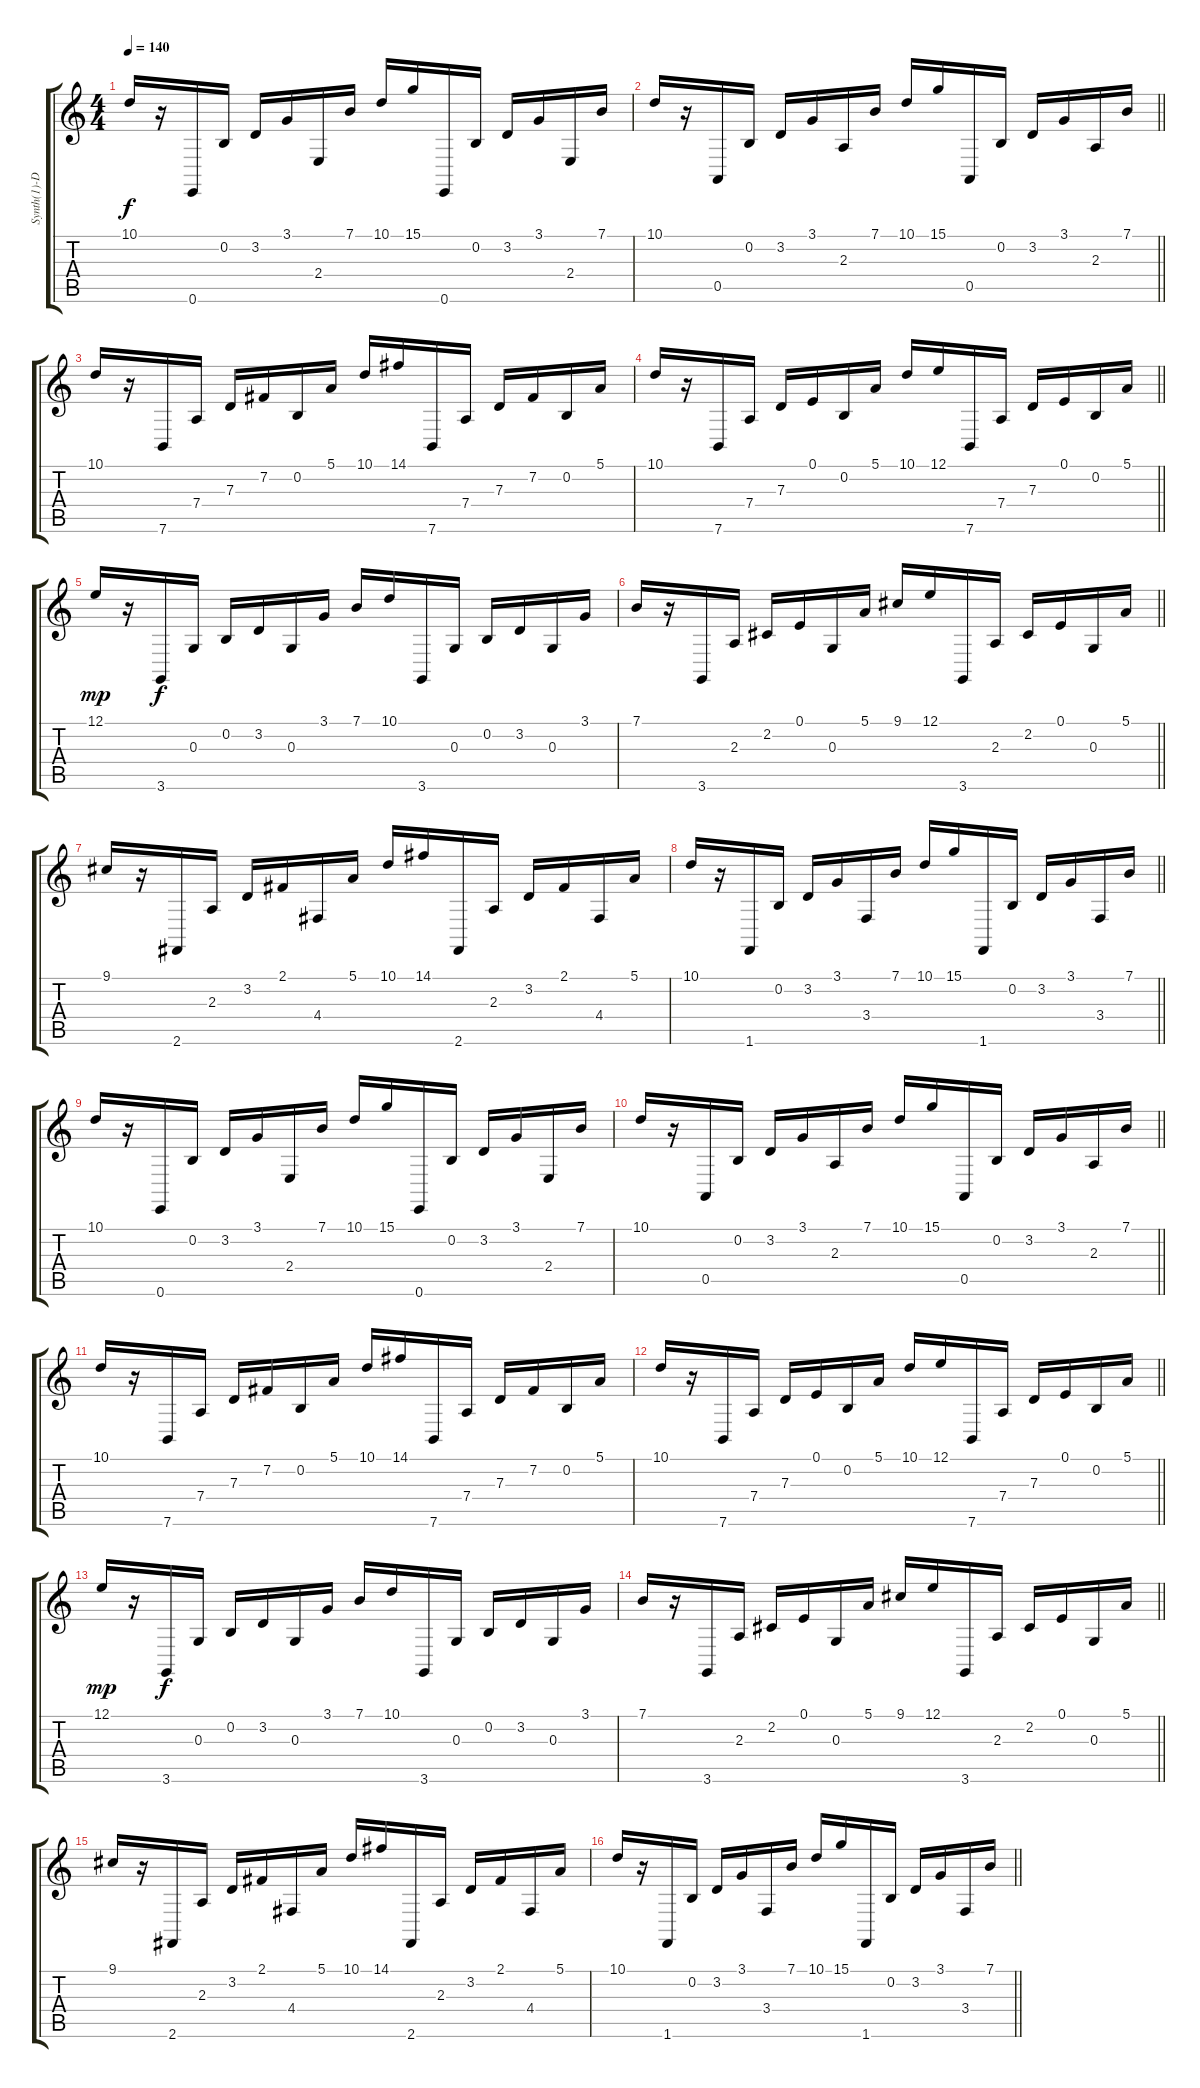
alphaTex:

\track ("Synth(1)-Delay" "Synth(1)-D") {instrument stringensemble1}
\staff {score tabs}
\tuning (E4 B3 G3 D3 A2 E2) {hide}
\ts (4 4)
\tempo 140
\clef g2
\ks c
10.1.16{dy f} r.16 0.6.16 0.2.16 3.2.16 3.1.16 2.4.16 7.1.16 10.1.16 15.1.16 0.6.16 0.2.16 3.2.16 3.1.16 2.4.16 7.1.16 |
\barLineRight lightlight
10.1.16 r.16 0.5.16 0.2.16 3.2.16 3.1.16 2.3.16 7.1.16 10.1.16 15.1.16 0.5.16 0.2.16 3.2.16 3.1.16 2.3.16 7.1.16 |
10.1.16 r.16 7.6.16 7.4.16 7.3.16 7.2.16 0.2.16 5.1.16 10.1.16 14.1.16 7.6.16 7.4.16 7.3.16 7.2.16 0.2.16 5.1.16 |
\barLineRight lightlight
10.1.16 r.16 7.6.16 7.4.16 7.3.16 0.1.16 0.2.16 5.1.16 10.1.16 12.1.16 7.6.16 7.4.16 7.3.16 0.1.16 0.2.16 5.1.16 |
12.1.16{dy mp} r.16 3.6.16{dy f} 0.3.16 0.2.16 3.2.16 0.3.16 3.1.16 7.1.16 10.1.16 3.6.16 0.3.16 0.2.16 3.2.16 0.3.16 3.1.16 |
\barLineRight lightlight
7.1.16 r.16 3.6.16 2.3.16 2.2.16 0.1.16 0.3.16 5.1.16 9.1.16 12.1.16 3.6.16 2.3.16 2.2.16 0.1.16 0.3.16 5.1.16 |
9.1.16 r.16 2.6.16 2.3.16 3.2.16 2.1.16 4.4.16 5.1.16 10.1.16 14.1.16 2.6.16 2.3.16 3.2.16 2.1.16 4.4.16 5.1.16 |
\barLineRight lightlight
10.1.16 r.16 1.6.16 0.2.16 3.2.16 3.1.16 3.4.16 7.1.16 10.1.16 15.1.16 1.6.16 0.2.16 3.2.16 3.1.16 3.4.16 7.1.16 |
10.1.16 r.16 0.6.16 0.2.16 3.2.16 3.1.16 2.4.16 7.1.16 10.1.16 15.1.16 0.6.16 0.2.16 3.2.16 3.1.16 2.4.16 7.1.16 |
\barLineRight lightlight
10.1.16 r.16 0.5.16 0.2.16 3.2.16 3.1.16 2.3.16 7.1.16 10.1.16 15.1.16 0.5.16 0.2.16 3.2.16 3.1.16 2.3.16 7.1.16 |
10.1.16 r.16 7.6.16 7.4.16 7.3.16 7.2.16 0.2.16 5.1.16 10.1.16 14.1.16 7.6.16 7.4.16 7.3.16 7.2.16 0.2.16 5.1.16 |
\barLineRight lightlight
10.1.16 r.16 7.6.16 7.4.16 7.3.16 0.1.16 0.2.16 5.1.16 10.1.16 12.1.16 7.6.16 7.4.16 7.3.16 0.1.16 0.2.16 5.1.16 |
12.1.16{dy mp volume 8} r.16 3.6.16{dy f} 0.3.16 0.2.16 3.2.16 0.3.16 3.1.16 7.1.16 10.1.16 3.6.16 0.3.16 0.2.16 3.2.16 0.3.16 3.1.16 |
\barLineRight lightlight
7.1.16 r.16 3.6.16 2.3.16 2.2.16 0.1.16 0.3.16 5.1.16 9.1.16 12.1.16 3.6.16 2.3.16 2.2.16 0.1.16 0.3.16 5.1.16 |
9.1.16 r.16 2.6.16 2.3.16 3.2.16 2.1.16 4.4.16 5.1.16 10.1.16 14.1.16 2.6.16 2.3.16 3.2.16 2.1.16 4.4.16 5.1.16 |
\barLineRight lightlight
10.1.16 r.16 1.6.16 0.2.16 3.2.16 3.1.16 3.4.16 7.1.16 10.1.16 15.1.16 1.6.16 0.2.16 3.2.16 3.1.16 3.4.16 7.1.16
